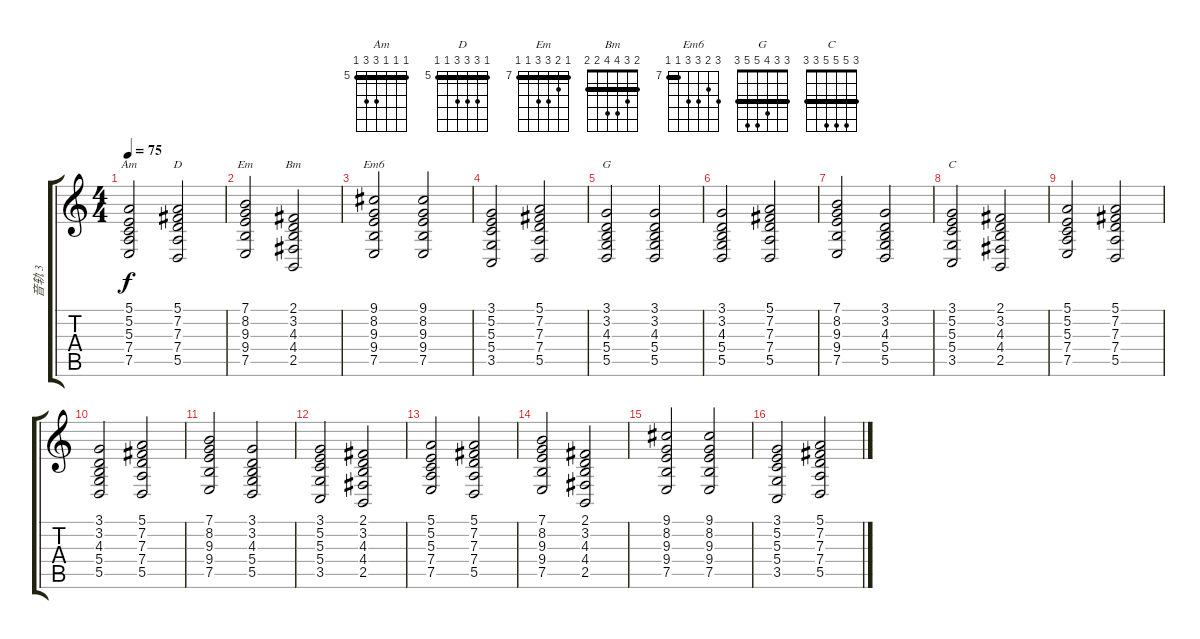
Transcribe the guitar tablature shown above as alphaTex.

\track ("音轨 3" "音轨 3") {instrument brightacousticpiano}
\staff {score tabs}
\tuning (E4 B3 G3 D3 A2 E2) {hide}
\chord ("Am" 5 5 5 7 7 5) {firstfret 5 barre 5}
\chord ("D" 5 7 7 7 5 5) {firstfret 5 barre 5}
\chord ("Em" 7 8 9 9 7 7) {firstfret 7 barre 7}
\chord ("Bm" 2 3 4 4 2 2) {barre 2}
\chord ("Em6" 9 8 9 9 7 7) {firstfret 7 barre 7}
\chord ("G" 3 3 4 5 5 3) {barre 3}
\chord ("C" 3 5 5 5 3 3) {barre 3}
\ts (4 4)
\tempo 75
\clef g2
\ks c
(5.1 5.2 5.3 7.4 7.5).2{ch "Am" dy f} (5.1 7.2 7.3 7.4 5.5).2{ch "D"} |
(7.1 8.2 9.3 9.4 7.5).2{ch "Em"} (2.1 3.2 4.3 4.4 2.5).2{ch "Bm"} |
(9.1 8.2 9.3 9.4 7.5).2{ch "Em6"} (9.1 8.2 9.3 9.4 7.5).2 |
(3.1 5.2 5.3 5.4 3.5).2 (5.1 7.2 7.3 7.4 5.5).2 |
(3.1 3.2 4.3 5.4 5.5).2{ch "G"} (3.1 3.2 4.3 5.4 5.5).2 |
(3.1 3.2 4.3 5.4 5.5).2 (5.1 7.2 7.3 7.4 5.5).2 |
(7.1 8.2 9.3 9.4 7.5).2 (3.1 3.2 4.3 5.4 5.5).2 |
(3.1 5.2 5.3 5.4 3.5).2{ch "C"} (2.1 3.2 4.3 4.4 2.5).2 |
(5.1 5.2 5.3 7.4 7.5).2 (5.1 7.2 7.3 7.4 5.5).2 |
(3.1 3.2 4.3 5.4 5.5).2 (5.1 7.2 7.3 7.4 5.5).2 |
(7.1 8.2 9.3 9.4 7.5).2 (3.1 3.2 4.3 5.4 5.5).2 |
(3.1 5.2 5.3 5.4 3.5).2 (2.1 3.2 4.3 4.4 2.5).2 |
(5.1 5.2 5.3 7.4 7.5).2 (5.1 7.2 7.3 7.4 5.5).2 |
(7.1 8.2 9.3 9.4 7.5).2 (2.1 3.2 4.3 4.4 2.5).2 |
(9.1 8.2 9.3 9.4 7.5).2 (9.1 8.2 9.3 9.4 7.5).2 |
(3.1 5.2 5.3 5.4 3.5).2 (5.1 7.2 7.3 7.4 5.5).2
